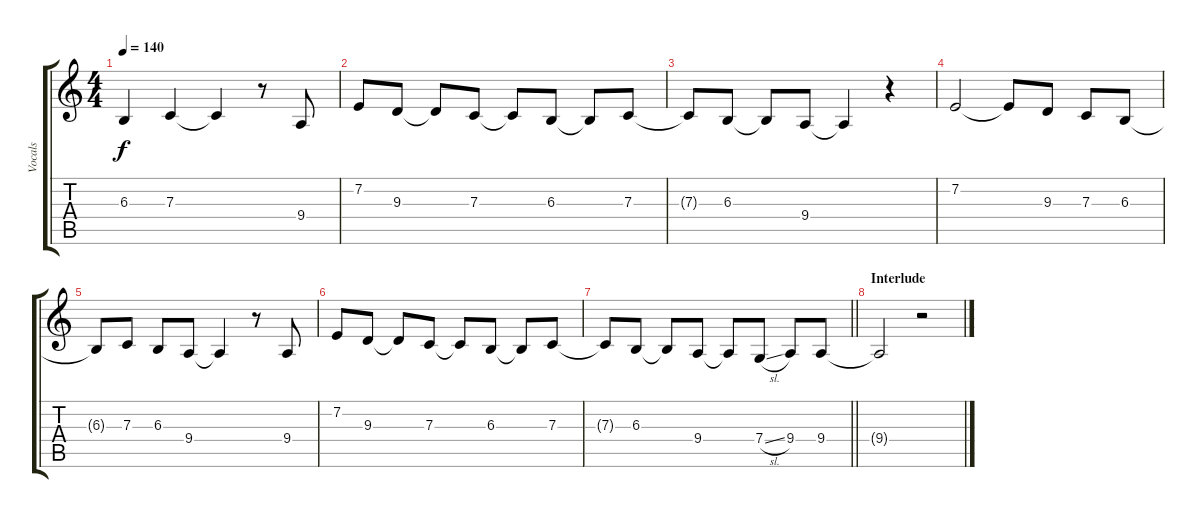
\track ("Vocals" "Vocals") {instrument altosax}
\staff {score tabs}
\tuning (D4 A3 F3 C3 G2 D2) {hide}
\ts (4 4)
\tempo 140
\clef g2
\ks c
6.3{t}.4{dy f} 7.3.4 7.3{t}.4 r.8 9.4.8 |
7.2.8 9.3.8 9.3{t}.8 7.3.8 7.3{t}.8 6.3.8 6.3{t}.8 7.3.8 |
7.3{t}.8 6.3.8 6.3{t}.8 9.4.8 9.4{t}.4 r.4 |
7.2.2 7.2{t}.8 9.3.8 7.3.8 6.3.8 |
6.3{t}.8 7.3.8 6.3.8 9.4.8 9.4{t}.4 r.8 9.4.8 |
7.2.8 9.3.8 9.3{t}.8 7.3.8 7.3{t}.8 6.3.8 6.3{t}.8 7.3.8 |
\barLineRight lightlight
7.3{t}.8 6.3.8 6.3{t}.8 9.4.8 9.4{t}.8 7.4{sl}.8 9.4.8 9.4.8 |
\section ("" "Interlude")
9.4{t}.2 r.2
